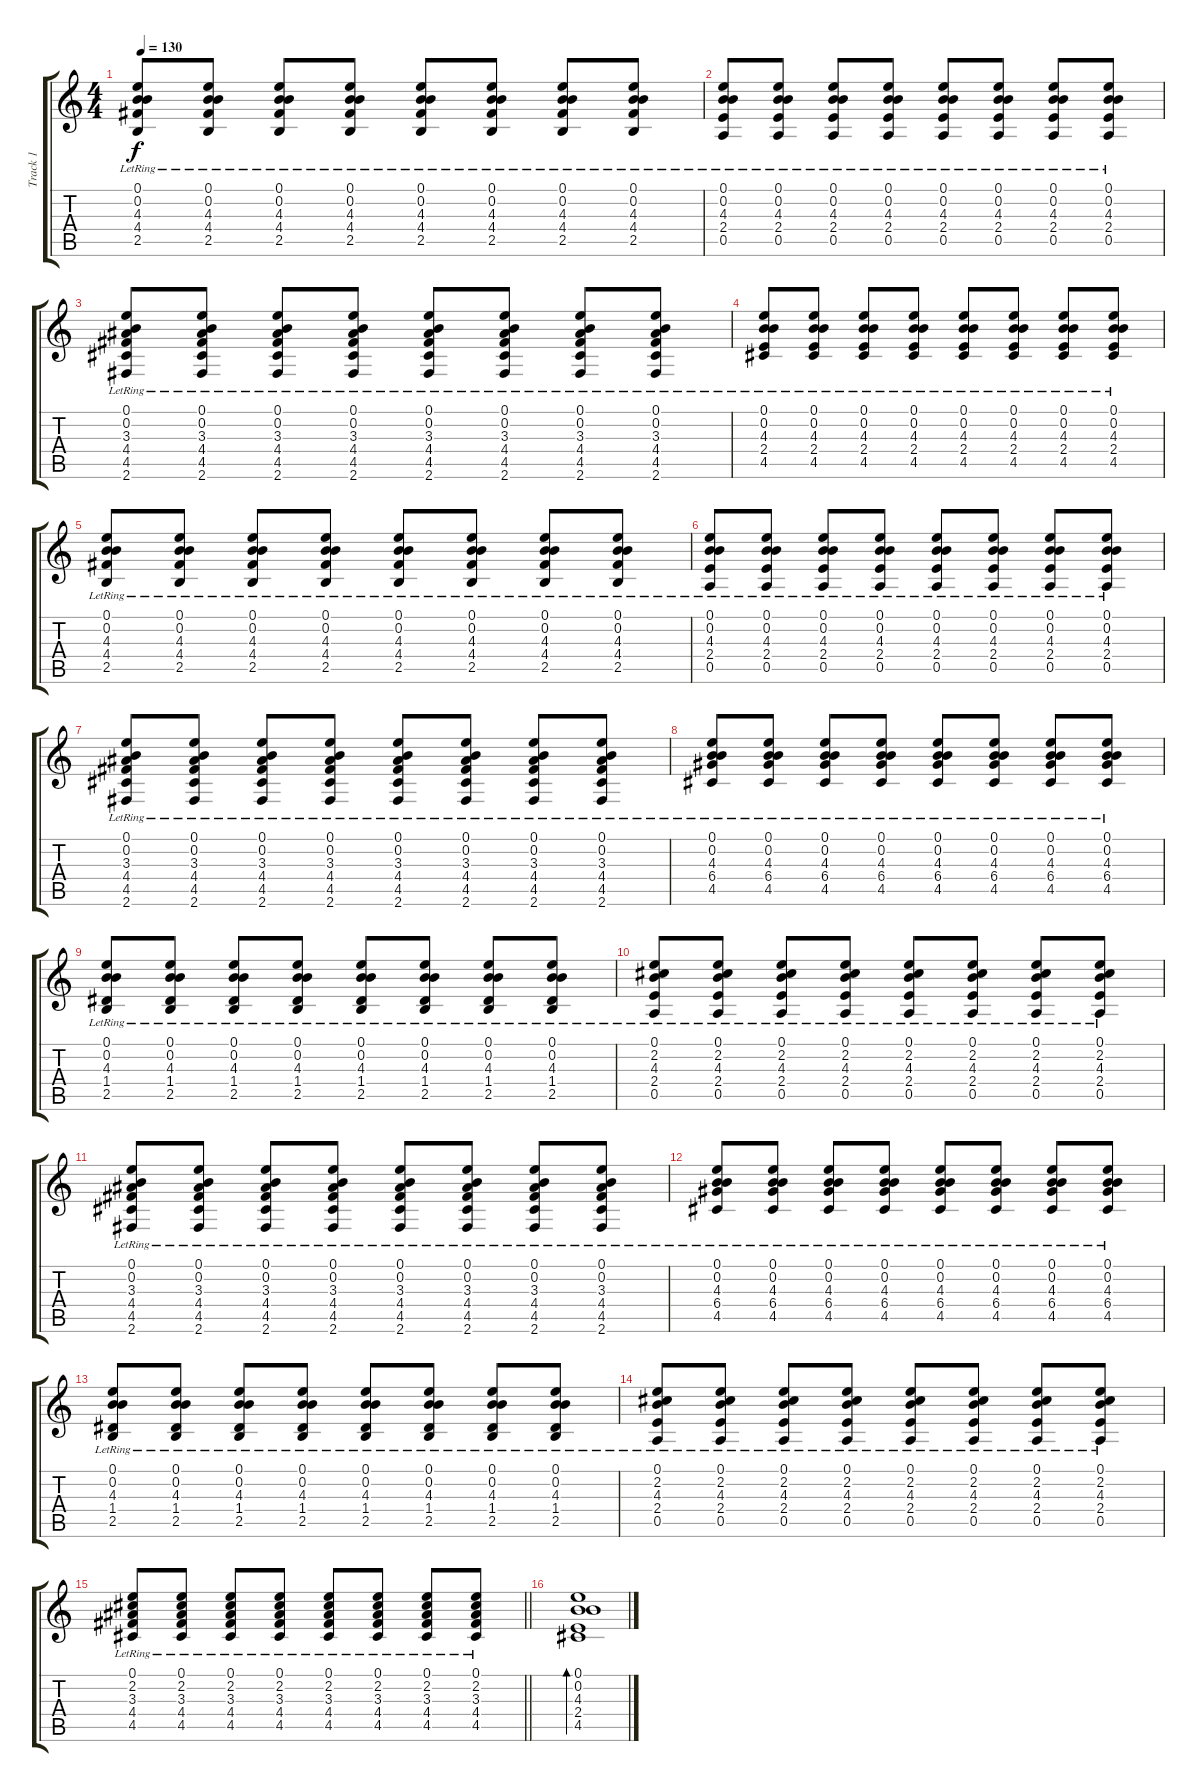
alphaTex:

\track ("Track 1" "Track 1") {instrument acousticguitarsteel}
\staff {score tabs}
\tuning (E4 B3 G3 D3 A2 E2) {hide}
\ts (4 4)
\tempo 130
\clef g2
\ks c
(0.1{lr} 0.2{lr} 4.3{lr} 4.4{lr} 2.5{lr}).8{dy f} (0.1{lr} 0.2{lr} 4.3{lr} 4.4{lr} 2.5{lr}).8 (0.1{lr} 0.2{lr} 4.3{lr} 4.4{lr} 2.5{lr}).8 (0.1{lr} 0.2{lr} 4.3{lr} 4.4{lr} 2.5{lr}).8 (0.1{lr} 0.2{lr} 4.3{lr} 4.4{lr} 2.5{lr}).8 (0.1{lr} 0.2{lr} 4.3{lr} 4.4{lr} 2.5{lr}).8 (0.1{lr} 0.2{lr} 4.3{lr} 4.4{lr} 2.5{lr}).8 (0.1{lr} 0.2{lr} 4.3{lr} 4.4{lr} 2.5{lr}).8 |
(0.1{lr} 0.2{lr} 4.3{lr} 2.4{lr} 0.5{lr}).8 (0.1{lr} 0.2{lr} 4.3{lr} 2.4{lr} 0.5{lr}).8 (0.1{lr} 0.2{lr} 4.3{lr} 2.4{lr} 0.5{lr}).8 (0.1{lr} 0.2{lr} 4.3{lr} 2.4{lr} 0.5{lr}).8 (0.1{lr} 0.2{lr} 4.3{lr} 2.4{lr} 0.5{lr}).8 (0.1{lr} 0.2{lr} 4.3{lr} 2.4{lr} 0.5{lr}).8 (0.1{lr} 0.2{lr} 4.3{lr} 2.4{lr} 0.5{lr}).8 (0.1{lr} 0.2{lr} 4.3{lr} 2.4{lr} 0.5{lr}).8 |
(0.1{lr} 0.2{lr} 3.3{lr} 4.4{lr} 4.5{lr} 2.6{lr}).8 (0.1{lr} 0.2{lr} 3.3{lr} 4.4{lr} 4.5{lr} 2.6{lr}).8 (0.1{lr} 0.2{lr} 3.3{lr} 4.4{lr} 4.5{lr} 2.6{lr}).8 (0.1{lr} 0.2{lr} 3.3{lr} 4.4{lr} 4.5{lr} 2.6{lr}).8 (0.1{lr} 0.2{lr} 3.3{lr} 4.4{lr} 4.5{lr} 2.6{lr}).8 (0.1{lr} 0.2{lr} 3.3{lr} 4.4{lr} 4.5{lr} 2.6{lr}).8 (0.1{lr} 0.2{lr} 3.3{lr} 4.4{lr} 4.5{lr} 2.6{lr}).8 (0.1{lr} 0.2{lr} 3.3{lr} 4.4{lr} 4.5{lr} 2.6{lr}).8 |
(0.1{lr} 0.2{lr} 4.3{lr} 2.4{lr} 4.5{lr}).8 (0.1{lr} 0.2{lr} 4.3{lr} 2.4{lr} 4.5{lr}).8 (0.1{lr} 0.2{lr} 4.3{lr} 2.4{lr} 4.5{lr}).8 (0.1{lr} 0.2{lr} 4.3{lr} 2.4{lr} 4.5{lr}).8 (0.1{lr} 0.2{lr} 4.3{lr} 2.4{lr} 4.5{lr}).8 (0.1{lr} 0.2{lr} 4.3{lr} 2.4{lr} 4.5{lr}).8 (0.1{lr} 0.2{lr} 4.3{lr} 2.4{lr} 4.5{lr}).8 (0.1{lr} 0.2{lr} 4.3{lr} 2.4{lr} 4.5{lr}).8 |
(0.1{lr} 0.2{lr} 4.3{lr} 4.4{lr} 2.5{lr}).8 (0.1{lr} 0.2{lr} 4.3{lr} 4.4{lr} 2.5{lr}).8 (0.1{lr} 0.2{lr} 4.3{lr} 4.4{lr} 2.5{lr}).8 (0.1{lr} 0.2{lr} 4.3{lr} 4.4{lr} 2.5{lr}).8 (0.1{lr} 0.2{lr} 4.3{lr} 4.4{lr} 2.5{lr}).8 (0.1{lr} 0.2{lr} 4.3{lr} 4.4{lr} 2.5{lr}).8 (0.1{lr} 0.2{lr} 4.3{lr} 4.4{lr} 2.5{lr}).8 (0.1{lr} 0.2{lr} 4.3{lr} 4.4{lr} 2.5{lr}).8 |
(0.1{lr} 0.2{lr} 4.3{lr} 2.4{lr} 0.5{lr}).8 (0.1{lr} 0.2{lr} 4.3{lr} 2.4{lr} 0.5{lr}).8 (0.1{lr} 0.2{lr} 4.3{lr} 2.4{lr} 0.5{lr}).8 (0.1{lr} 0.2{lr} 4.3{lr} 2.4{lr} 0.5{lr}).8 (0.1{lr} 0.2{lr} 4.3{lr} 2.4{lr} 0.5{lr}).8 (0.1{lr} 0.2{lr} 4.3{lr} 2.4{lr} 0.5{lr}).8 (0.1{lr} 0.2{lr} 4.3{lr} 2.4{lr} 0.5{lr}).8 (0.1{lr} 0.2{lr} 4.3{lr} 2.4{lr} 0.5{lr}).8 |
(0.1{lr} 0.2{lr} 3.3{lr} 4.4{lr} 4.5{lr} 2.6{lr}).8 (0.1{lr} 0.2{lr} 3.3{lr} 4.4{lr} 4.5{lr} 2.6{lr}).8 (0.1{lr} 0.2{lr} 3.3{lr} 4.4{lr} 4.5{lr} 2.6{lr}).8 (0.1{lr} 0.2{lr} 3.3{lr} 4.4{lr} 4.5{lr} 2.6{lr}).8 (0.1{lr} 0.2{lr} 3.3{lr} 4.4{lr} 4.5{lr} 2.6{lr}).8 (0.1{lr} 0.2{lr} 3.3{lr} 4.4{lr} 4.5{lr} 2.6{lr}).8 (0.1{lr} 0.2{lr} 3.3{lr} 4.4{lr} 4.5{lr} 2.6{lr}).8 (0.1{lr} 0.2{lr} 3.3{lr} 4.4{lr} 4.5{lr} 2.6{lr}).8 |
(0.1{lr} 0.2{lr} 4.3{lr} 6.4{lr} 4.5{lr}).8 (0.1{lr} 0.2{lr} 4.3{lr} 6.4{lr} 4.5{lr}).8 (0.1{lr} 0.2{lr} 4.3{lr} 6.4{lr} 4.5{lr}).8 (0.1{lr} 0.2{lr} 4.3{lr} 6.4{lr} 4.5{lr}).8 (0.1{lr} 0.2{lr} 4.3{lr} 6.4{lr} 4.5{lr}).8 (0.1{lr} 0.2{lr} 4.3{lr} 6.4{lr} 4.5{lr}).8 (0.1{lr} 0.2{lr} 4.3{lr} 6.4{lr} 4.5{lr}).8 (0.1{lr} 0.2{lr} 4.3{lr} 6.4{lr} 4.5{lr}).8 |
(0.1{lr} 0.2{lr} 4.3{lr} 1.4{lr} 2.5{lr}).8 (0.1{lr} 0.2{lr} 4.3{lr} 1.4{lr} 2.5{lr}).8 (0.1{lr} 0.2{lr} 4.3{lr} 1.4{lr} 2.5{lr}).8 (0.1{lr} 0.2{lr} 4.3{lr} 1.4{lr} 2.5{lr}).8 (0.1{lr} 0.2{lr} 4.3{lr} 1.4{lr} 2.5{lr}).8 (0.1{lr} 0.2{lr} 4.3{lr} 1.4{lr} 2.5{lr}).8 (0.1{lr} 0.2{lr} 4.3{lr} 1.4{lr} 2.5{lr}).8 (0.1{lr} 0.2{lr} 4.3{lr} 1.4{lr} 2.5{lr}).8 |
(0.1{lr} 2.2{lr} 4.3{lr} 2.4{lr} 0.5{lr}).8 (0.1{lr} 2.2{lr} 4.3{lr} 2.4{lr} 0.5{lr}).8 (0.1{lr} 2.2{lr} 4.3{lr} 2.4{lr} 0.5{lr}).8 (0.1{lr} 2.2{lr} 4.3{lr} 2.4{lr} 0.5{lr}).8 (0.1{lr} 2.2{lr} 4.3{lr} 2.4{lr} 0.5{lr}).8 (0.1{lr} 2.2{lr} 4.3{lr} 2.4{lr} 0.5{lr}).8 (0.1{lr} 2.2{lr} 4.3{lr} 2.4{lr} 0.5{lr}).8 (0.1{lr} 2.2{lr} 4.3{lr} 2.4{lr} 0.5{lr}).8 |
(0.1{lr} 0.2{lr} 3.3{lr} 4.4{lr} 4.5{lr} 2.6{lr}).8 (0.1{lr} 0.2{lr} 3.3{lr} 4.4{lr} 4.5{lr} 2.6{lr}).8 (0.1{lr} 0.2{lr} 3.3{lr} 4.4{lr} 4.5{lr} 2.6{lr}).8 (0.1{lr} 0.2{lr} 3.3{lr} 4.4{lr} 4.5{lr} 2.6{lr}).8 (0.1{lr} 0.2{lr} 3.3{lr} 4.4{lr} 4.5{lr} 2.6{lr}).8 (0.1{lr} 0.2{lr} 3.3{lr} 4.4{lr} 4.5{lr} 2.6{lr}).8 (0.1{lr} 0.2{lr} 3.3{lr} 4.4{lr} 4.5{lr} 2.6{lr}).8 (0.1{lr} 0.2{lr} 3.3{lr} 4.4{lr} 4.5{lr} 2.6{lr}).8 |
(0.1{lr} 0.2{lr} 4.3{lr} 6.4{lr} 4.5{lr}).8 (0.1{lr} 0.2{lr} 4.3{lr} 6.4{lr} 4.5{lr}).8 (0.1{lr} 0.2{lr} 4.3{lr} 6.4{lr} 4.5{lr}).8 (0.1{lr} 0.2{lr} 4.3{lr} 6.4{lr} 4.5{lr}).8 (0.1{lr} 0.2{lr} 4.3{lr} 6.4{lr} 4.5{lr}).8 (0.1{lr} 0.2{lr} 4.3{lr} 6.4{lr} 4.5{lr}).8 (0.1{lr} 0.2{lr} 4.3{lr} 6.4{lr} 4.5{lr}).8 (0.1{lr} 0.2{lr} 4.3{lr} 6.4{lr} 4.5{lr}).8 |
(0.1{lr} 0.2{lr} 4.3{lr} 1.4{lr} 2.5{lr}).8 (0.1{lr} 0.2{lr} 4.3{lr} 1.4{lr} 2.5{lr}).8 (0.1{lr} 0.2{lr} 4.3{lr} 1.4{lr} 2.5{lr}).8 (0.1{lr} 0.2{lr} 4.3{lr} 1.4{lr} 2.5{lr}).8 (0.1{lr} 0.2{lr} 4.3{lr} 1.4{lr} 2.5{lr}).8 (0.1{lr} 0.2{lr} 4.3{lr} 1.4{lr} 2.5{lr}).8 (0.1{lr} 0.2{lr} 4.3{lr} 1.4{lr} 2.5{lr}).8 (0.1{lr} 0.2{lr} 4.3{lr} 1.4{lr} 2.5{lr}).8 |
(0.1{lr} 2.2{lr} 4.3{lr} 2.4{lr} 0.5{lr}).8 (0.1{lr} 2.2{lr} 4.3{lr} 2.4{lr} 0.5{lr}).8 (0.1{lr} 2.2{lr} 4.3{lr} 2.4{lr} 0.5{lr}).8 (0.1{lr} 2.2{lr} 4.3{lr} 2.4{lr} 0.5{lr}).8 (0.1{lr} 2.2{lr} 4.3{lr} 2.4{lr} 0.5{lr}).8 (0.1{lr} 2.2{lr} 4.3{lr} 2.4{lr} 0.5{lr}).8 (0.1{lr} 2.2{lr} 4.3{lr} 2.4{lr} 0.5{lr}).8 (0.1{lr} 2.2{lr} 4.3{lr} 2.4{lr} 0.5{lr}).8 |
\barLineRight lightlight
(0.1{lr} 2.2{lr} 3.3{lr} 4.4{lr} 4.5{lr}).8 (0.1{lr} 2.2{lr} 3.3{lr} 4.4{lr} 4.5{lr}).8 (0.1{lr} 2.2{lr} 3.3{lr} 4.4{lr} 4.5{lr}).8 (0.1{lr} 2.2{lr} 3.3{lr} 4.4{lr} 4.5{lr}).8 (0.1{lr} 2.2{lr} 3.3{lr} 4.4{lr} 4.5{lr}).8 (0.1{lr} 2.2{lr} 3.3{lr} 4.4{lr} 4.5{lr}).8 (0.1{lr} 2.2{lr} 3.3{lr} 4.4{lr} 4.5{lr}).8 (0.1{lr} 2.2{lr} 3.3{lr} 4.4{lr} 4.5{lr}).8 |
(0.1 0.2 4.3 2.4 4.5).1{bd 60}
